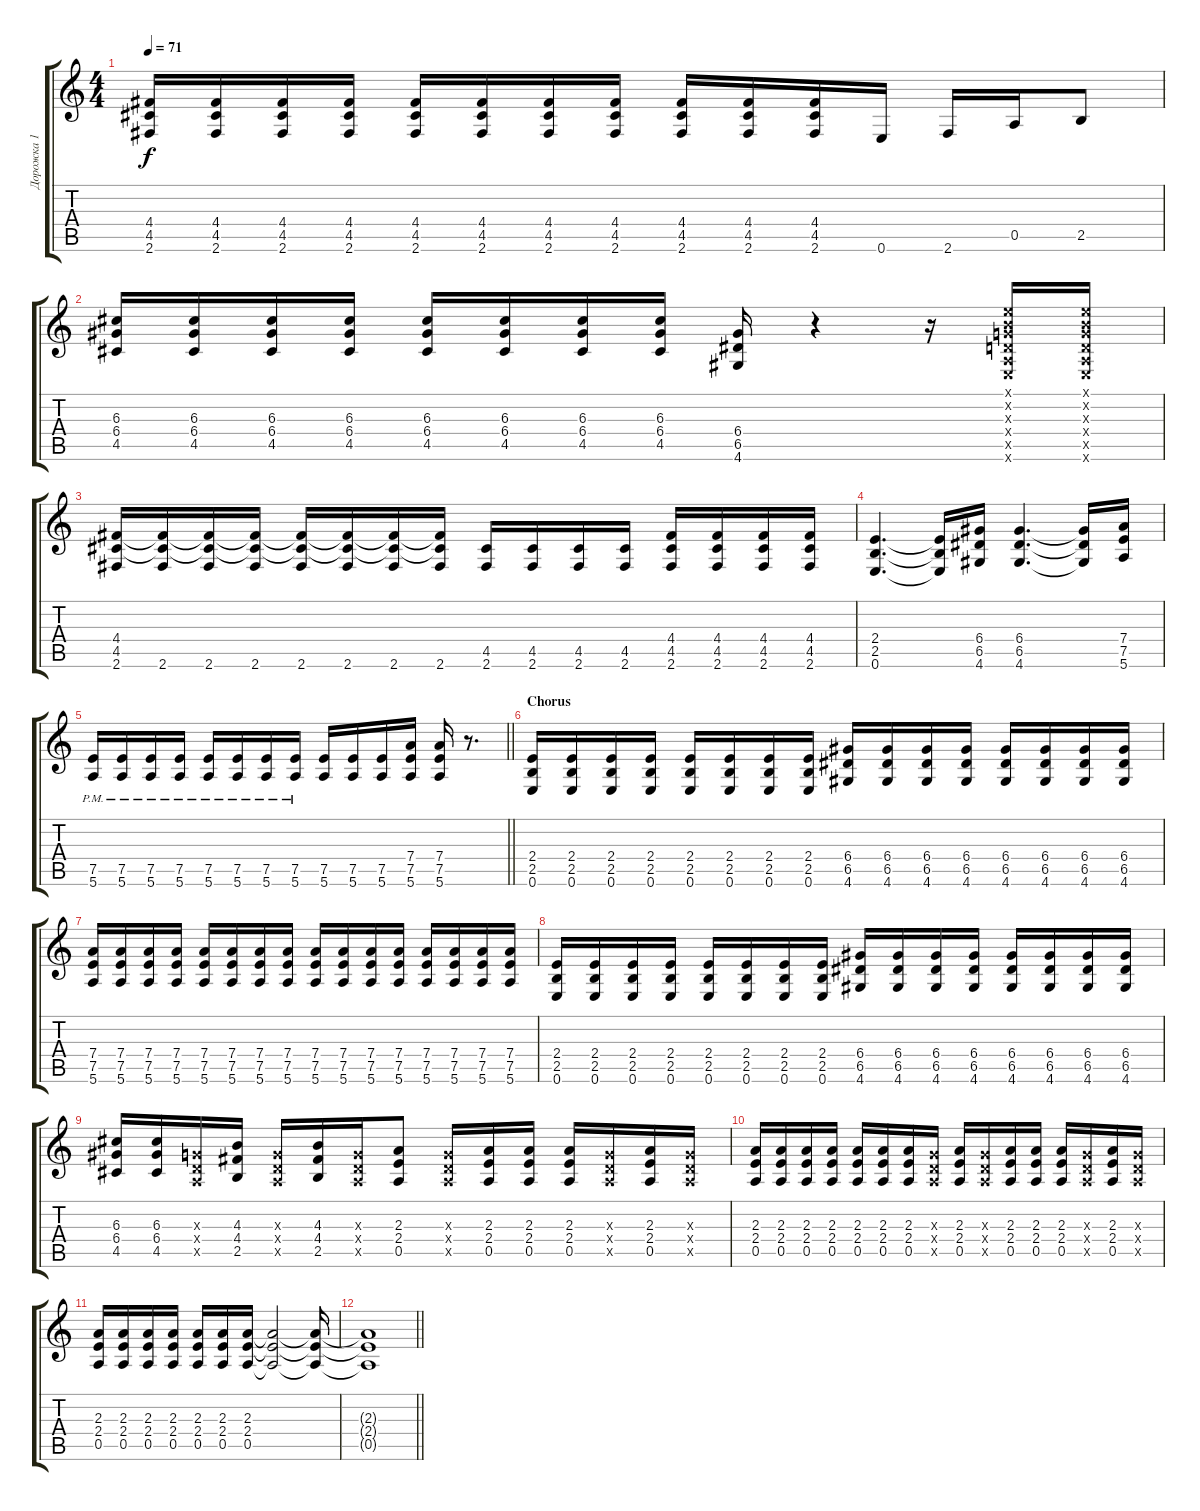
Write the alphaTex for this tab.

\track ("Дорожка 1" "Дорожка 1") {instrument distortionguitar}
\staff {score tabs}
\tuning (E4 B3 G3 D3 A2 E2) {hide}
\ts (4 4)
\tempo 71
\clef g2
\ks c
(4.4 4.5 2.6).16{dy f} (4.4 4.5 2.6).16 (4.4 4.5 2.6).16 (4.4 4.5 2.6).16 (4.4 4.5 2.6).16 (4.4 4.5 2.6).16 (4.4 4.5 2.6).16 (4.4 4.5 2.6).16 (4.4 4.5 2.6).16 (4.4 4.5 2.6).16 (4.4 4.5 2.6).16 0.6.16 2.6.16 0.5.16 2.5.8 |
(6.3 6.4 4.5).16 (6.3 6.4 4.5).16 (6.3 6.4 4.5).16 (6.3 6.4 4.5).16 (6.3 6.4 4.5).16 (6.3 6.4 4.5).16 (6.3 6.4 4.5).16 (6.3 6.4 4.5).16 (6.4 6.5 4.6).16 r.4 r.16 (0.1{x} 0.2{x} 0.3{x} 0.4{x} 0.5{x} 0.6{x}).16 (0.1{x} 0.2{x} 0.3{x} 0.4{x} 0.5{x} 0.6{x}).16 |
(4.4 4.5 2.6).16 (4.4{t} 4.5{t} 2.6).16 (4.4{t} 4.5{t} 2.6).16 (4.4{t} 4.5{t} 2.6).16 (4.4{t} 4.5{t} 2.6).16 (4.4{t} 4.5{t} 2.6).16 (4.4{t} 4.5{t} 2.6).16 (4.4{t} 4.5{t} 2.6).16 (4.5 2.6).16 (4.5 2.6).16 (4.5 2.6).16 (4.5 2.6).16 (4.4 4.5 2.6).16 (4.4 4.5 2.6).16 (4.4 4.5 2.6).16 (4.4 4.5 2.6).16 |
(2.4 2.5 0.6).4{d} (2.4{t} 2.5{t} 0.6{t}).16 (6.4 6.5 4.6).16 (6.4 6.5 4.6).4{d} (6.4{t} 6.5{t} 4.6{t}).16 (7.4 7.5 5.6).16 |
\barLineRight lightlight
(7.5{pm} 5.6{pm}).16 (7.5{pm} 5.6{pm}).16 (7.5{pm} 5.6{pm}).16 (7.5{pm} 5.6{pm}).16 (7.5{pm} 5.6{pm}).16 (7.5{pm} 5.6{pm}).16 (7.5{pm} 5.6{pm}).16 (7.5{pm} 5.6{pm}).16 (7.5 5.6).16 (7.5 5.6).16 (7.5 5.6).16 (7.4 7.5 5.6).16 (7.4 7.5 5.6).16 r.8{d} |
\section ("" "Chorus")
(2.4 2.5 0.6).16 (2.4 2.5 0.6).16 (2.4 2.5 0.6).16 (2.4 2.5 0.6).16 (2.4 2.5 0.6).16 (2.4 2.5 0.6).16 (2.4 2.5 0.6).16 (2.4 2.5 0.6).16 (6.4 6.5 4.6).16 (6.4 6.5 4.6).16 (6.4 6.5 4.6).16 (6.4 6.5 4.6).16 (6.4 6.5 4.6).16 (6.4 6.5 4.6).16 (6.4 6.5 4.6).16 (6.4 6.5 4.6).16 |
(7.4 7.5 5.6).16 (7.4 7.5 5.6).16 (7.4 7.5 5.6).16 (7.4 7.5 5.6).16 (7.4 7.5 5.6).16 (7.4 7.5 5.6).16 (7.4 7.5 5.6).16 (7.4 7.5 5.6).16 (7.4 7.5 5.6).16 (7.4 7.5 5.6).16 (7.4 7.5 5.6).16 (7.4 7.5 5.6).16 (7.4 7.5 5.6).16 (7.4 7.5 5.6).16 (7.4 7.5 5.6).16 (7.4 7.5 5.6).16 |
(2.4 2.5 0.6).16 (2.4 2.5 0.6).16 (2.4 2.5 0.6).16 (2.4 2.5 0.6).16 (2.4 2.5 0.6).16 (2.4 2.5 0.6).16 (2.4 2.5 0.6).16 (2.4 2.5 0.6).16 (6.4 6.5 4.6).16 (6.4 6.5 4.6).16 (6.4 6.5 4.6).16 (6.4 6.5 4.6).16 (6.4 6.5 4.6).16 (6.4 6.5 4.6).16 (6.4 6.5 4.6).16 (6.4 6.5 4.6).16 |
(6.3 6.4 4.5).16 (6.3 6.4 4.5).16 (0.3{x} 0.4{x} 0.5{x}).16 (4.3 4.4 2.5).16 (0.3{x} 0.4{x} 0.5{x}).16 (4.3 4.4 2.5).16 (0.3{x} 0.4{x} 0.5{x}).16 (2.3 2.4 0.5).8 (0.3{x} 0.4{x} 0.5{x}).16 (2.3 2.4 0.5).16 (2.3 2.4 0.5).16 (2.3 2.4 0.5).16 (0.3{x} 0.4{x} 0.5{x}).16 (2.3 2.4 0.5).16 (0.3{x} 0.4{x} 0.5{x}).16 |
(2.3 2.4 0.5).16 (2.3 2.4 0.5).16 (2.3 2.4 0.5).16 (2.3 2.4 0.5).16 (2.3 2.4 0.5).16 (2.3 2.4 0.5).16 (2.3 2.4 0.5).16 (0.3{x} 0.4{x} 0.5{x}).16 (2.3 2.4 0.5).16 (0.3{x} 0.4{x} 0.5{x}).16 (2.3 2.4 0.5).16 (2.3 2.4 0.5).16 (2.3 2.4 0.5).16 (0.3{x} 0.4{x} 0.5{x}).16 (2.3 2.4 0.5).16 (0.3{x} 0.4{x} 0.5{x}).16 |
(2.3 2.4 0.5).16 (2.3 2.4 0.5).16 (2.3 2.4 0.5).16 (2.3 2.4 0.5).16 (2.3 2.4 0.5).16 (2.3 2.4 0.5).16 (2.3 2.4 0.5).16 (2.3{t} 2.4{t} 0.5{t}).2 (2.3{t} 2.4{t} 0.5{t}).16 |
\barLineRight lightlight
(2.3{t} 2.4{t} 0.5{t}).1
